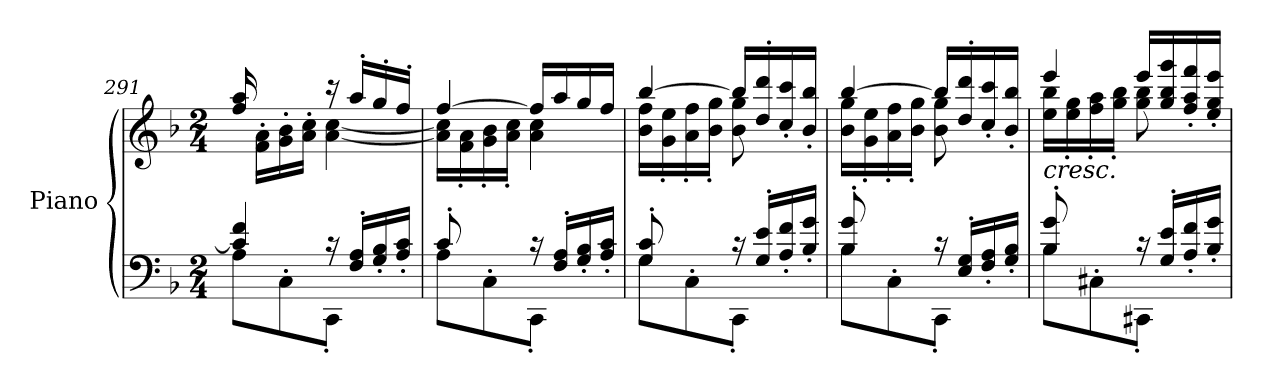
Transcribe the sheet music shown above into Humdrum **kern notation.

**kern	**kern
*part1	*part1
*staff2	*staff1
*I"Piano	*
*I'Pno	*
*clefF4	*clefG2
*k[b-]	*k[b-]
*M2/4	*M2/4
=291	=291
*^	*^
8c/] 8f/J	8A\L	16ff/ 16aa/	16ryy
.	.	8.ryy	16f\' 16a\'LL
8ryy	8C'\	.	16g\' 16b-\'
.	.	.	16a\' 16cc\'JJ
16r	8CC'\J	16r	[4a\ [4cc\
16F/' 16A/'LL	.	16aa'/LL	.
16G/' 16B-/'	8ryy	16gg'/	.
16A/' 16c/'JJ	.	16ff'/JJ	.
!!LO:LB:g=z	!!
=292	=292	=292	=292
8c'/	8A\L	[4ff/	16a\] 16cc\]LL
.	.	.	16f\' 16a\'
8ryy	8C'\	.	16g\' 16b-\'
.	.	.	16a\' 16cc\'JJ
16r	8CC'\J	16ff/LL]	4a\ 4cc\
16F/' 16A/'LL	.	16aa/	.
16G/' 16B-/'	8ryy	16gg/	.
16A/' 16c/'JJ	.	16ff/JJ	.
=293	=293	=293	=293
8G/' 8c/'	8G\L	[4bb-/	16b-\ 16ff\LL
.	.	.	16g\' 16ee\'
8ryy	8C'\	.	16a\' 16ff\'
.	.	.	16b-\' 16gg\'JJ
16r	8CC'\J	16bb-/LL]	8b-\ 8gg\
16G/' 16e/'LL	.	16dd/' 16ddd/'	.
16A/' 16f/'	8ryy	16cc/' 16ccc/'	8ryy
16B-/' 16g/'JJ	.	16b-/' 16bb-/'JJ	.
=294	=294	=294	=294
8B-/' 8g/'	8B-\L	[4bb-/	16b-\ 16gg\LL
.	.	.	16g\' 16ee\'
8ryy	8C'\	.	16a\' 16ff\'
.	.	.	16b-\' 16gg\'JJ
16r	8CC'\J	16bb-/LL]	8b-\ 8gg\
16E/' 16G/'LL	.	16dd/' 16ddd/'	.
16F/' 16A/'	8ryy	16cc/' 16ccc/'	8ryy
16G/' 16B-/'JJ	.	16b-/' 16bb-/'JJ	.
=295	=295	=295	=295
!	!	!LO:TX:b:i:t=cresc.	!
8B-/' 8g/'	8B-\L	4eee/	16ee\ 16bb-\LL
.	.	.	16ee\' 16gg\'
8ryy	8C#X'\	.	16ff\' 16aa\'
.	.	.	16gg\' 16bb-\'JJ
16r	8CC#X'\J	16eee/LL	8gg\ 8bb-\
16G/' 16e/'LL	.	16gg/ 16bb-/ 16ggg/	.
16A/' 16f/'	8ryy	16ff/' 16aa/' 16fff/'	8ryy
16B-/' 16g/'JJ	.	16ee/' 16gg/' 16eee/'JJ	.
*v	*v	*	*
*	*v	*v
=	=
*-	*-
